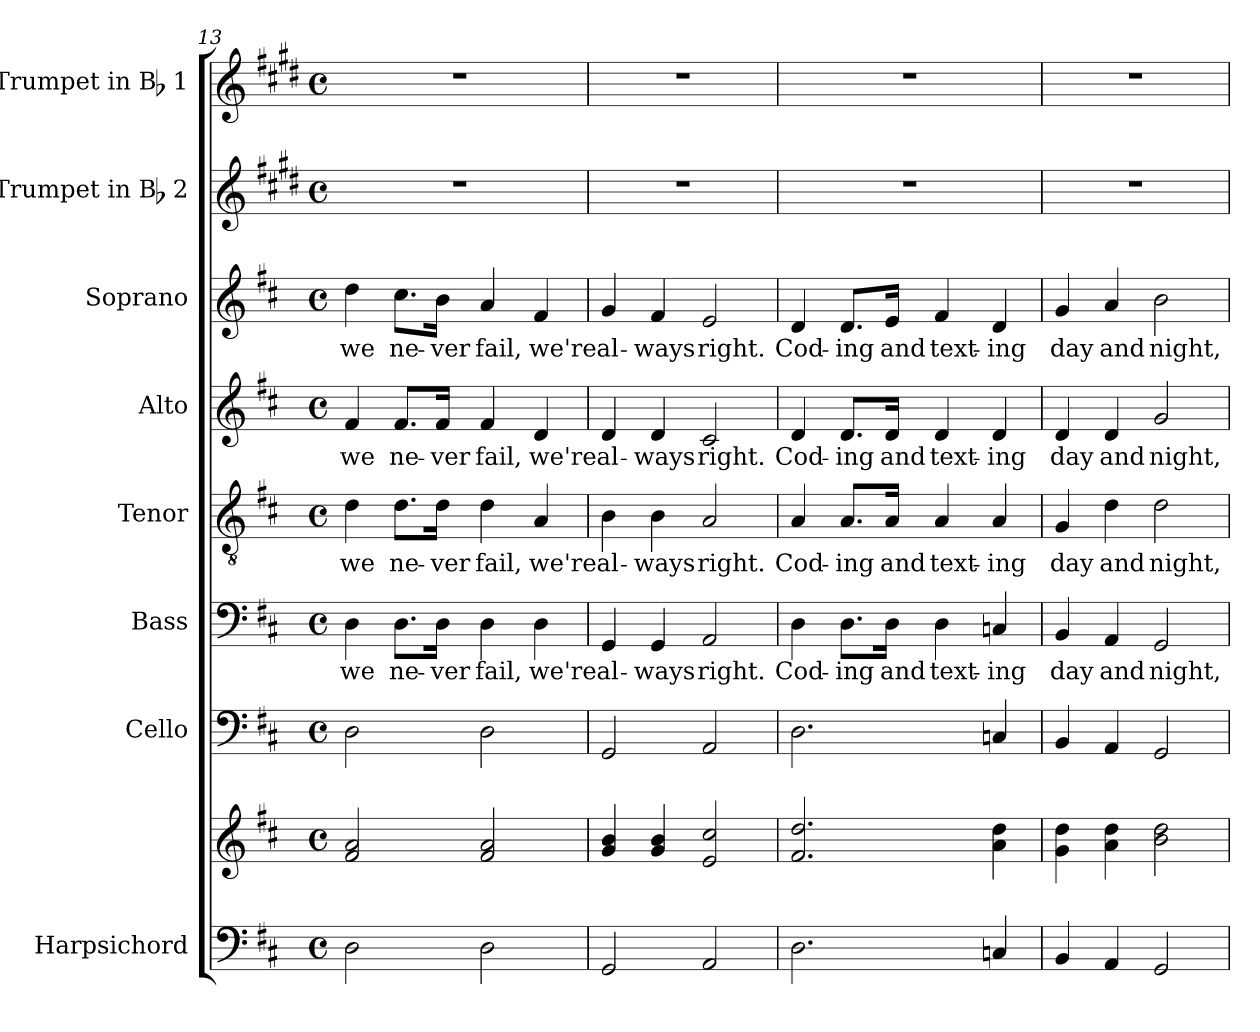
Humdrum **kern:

**kern	**kern	**kern	**kern	**text	**kern	**text	**kern	**text	**kern	**text	**kern	**kern
*part8	*part8	*part7	*part6	*part6	*part5	*part5	*part4	*part4	*part3	*part3	*part2	*part1
*staff9	*staff8	*staff7	*staff6	*staff6	*staff5	*staff5	*staff4	*staff4	*staff3	*staff3	*staff2	*staff1
*I"Harpsichord	*	*I"Cello	*I"Bass	*	*I"Tenor	*	*I"Alto	*	*I"Soprano	*	*I"Trumpet in Bb 2	*I"Trumpet in Bb 1
*I'Hpschd	*	*	*	*	*	*	*	*	*	*	*I'Tpt	*I'Tpt
*clefF4	*clefG2	*clefF4	*clefF4	*	*clefGv2	*	*clefG2	*	*clefG2	*	*clefG2	*clefG2
*	*	*	*	*	*	*	*	*	*	*	*ITrd1c2	*ITrd1c2
*k[f#c#]	*k[f#c#]	*k[f#c#]	*k[f#c#]	*	*k[f#c#]	*	*k[f#c#]	*	*k[f#c#]	*	*k[f#c#]	*k[f#c#]
*D:	*D:	*D:	*D:	*	*D:	*	*D:	*	*D:	*	*D:	*D:
*M4/4	*M4/4	*M4/4	*M4/4	*	*M4/4	*	*M4/4	*	*M4/4	*	*M4/4	*M4/4
*met(c)	*met(c)	*met(c)	*met(c)	*	*met(c)	*	*met(c)	*	*met(c)	*	*met(c)	*met(c)
=13	=13	=13	=13	=13	=13	=13	=13	=13	=13	=13	=13	=13
2D\	2f#/ 2a/	2D\	4D\	we	4d\	we	4f#/	we	4dd\	we	1r	1r
.	.	.	8.D\L	ne-	8.d\L	ne-	8.f#/L	ne-	8.cc#\L	ne-	.	.
.	.	.	16D\Jk	-ver	16d\Jk	-ver	16f#/Jk	-ver	16b\Jk	-ver	.	.
2D\	2f#/ 2a/	2D\	4D\	fail,	4d\	fail,	4f#/	fail,	4a/	fail,	.	.
.	.	.	4D\	we're	4A/	we're	4d/	we're	4f#/	we're	.	.
=14	=14	=14	=14	=14	=14	=14	=14	=14	=14	=14	=14	=14
2GG/	4g/ 4b/	2GG/	4GG/	al-	4B\	al-	4d/	al-	4g/	al-	1r	1r
.	4g/ 4b/	.	4GG/	-ways	4B\	-ways	4d/	-ways	4f#/	-ways	.	.
2AA/	2e/ 2cc#/	2AA/	2AA/	right.	2A/	right.	2c#/	right.	2e/	right.	.	.
=15	=15	=15	=15	=15	=15	=15	=15	=15	=15	=15	=15	=15
2.D\	2.f#/ 2.dd/	2.D\	4D\	Cod-	4A/	Cod-	4d/	Cod-	4d/	Cod-	1r	1r
.	.	.	8.D\L	-ing	8.A/L	-ing	8.d/L	-ing	8.d/L	-ing	.	.
.	.	.	16D\Jk	and	16A/Jk	and	16d/Jk	and	16e/Jk	and	.	.
.	.	.	4D\	text-	4A/	text-	4d/	text-	4f#/	text-	.	.
4Cn/	4a\ 4dd\	4Cn/	4Cn/	-ing	4A/	-ing	4d/	-ing	4d/	-ing	.	.
!!LO:PB:g=z
=16	=16	=16	=16	=16	=16	=16	=16	=16	=16	=16	=16	=16
4BB/	4g\ 4dd\	4BB/	4BB/	day	4G/	day	4d/	day	4g/	day	1r	1r
4AA/	4a\ 4dd\	4AA/	4AA/	and	4d\	and	4d/	and	4a/	and	.	.
2GG/	2b\ 2dd\	2GG/	2GG/	night,	2d\	night,	2g/	night,	2b\	night,	.	.
=	=	=	=	=	=	=	=	=	=	=	=	=
*-	*-	*-	*-	*-	*-	*-	*-	*-	*-	*-	*-	*-
